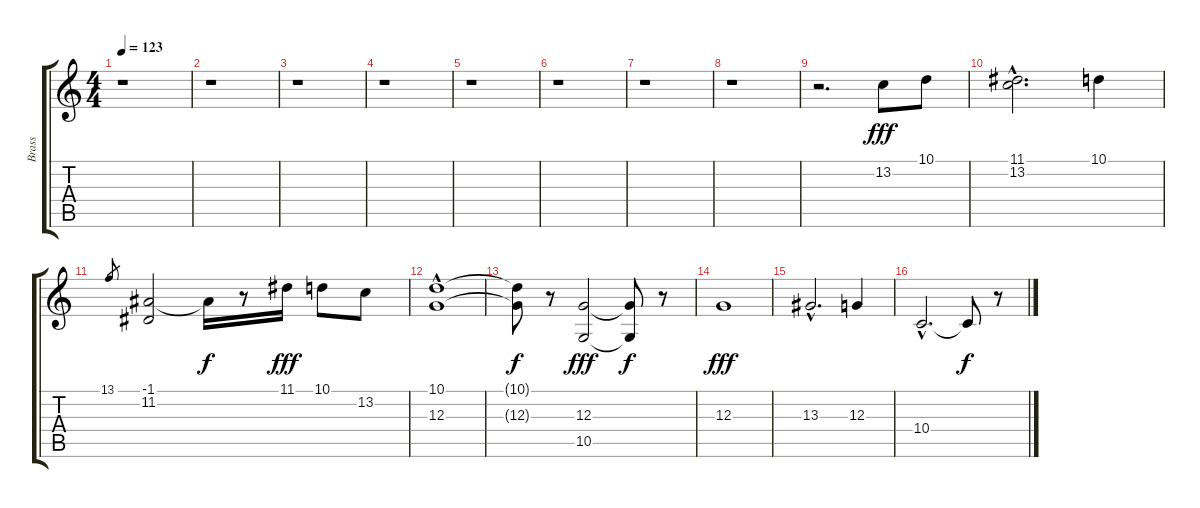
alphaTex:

\track ("Brass" "Brass") {instrument brasssection}
\staff {score tabs}
\tuning (E4 B3 G3 D3 A2 E2) {hide}
\ts (4 4)
\tempo 123
\clef g2
\ks c
r.1{dy f} |
r.1 |
r.1 |
r.1 |
r.1 |
r.1 |
r.1 |
r.1 |
r.2{d} 13.2.8{dy fff} 10.1.8 |
(11.1{hac} 13.2{hac}).2{d} 10.1.4 |
13.1.8{gr} (-1.1 11.2).2 11.2{t}.16{dy f} r.8 11.1.16{dy fff} 10.1.8 13.2.8 |
(10.1 12.3{hac}).1 |
(10.1{t} 12.3{t}).8{dy f} r.8 (12.3 10.5).2{dy fff} (12.3{t} 10.5{t}).8{dy f} r.8 |
12.3.1{dy fff} |
13.3{hac}.2{d} 12.3.4 |
10.4{hac}.2{d} 10.4{t}.8{dy f} r.8
